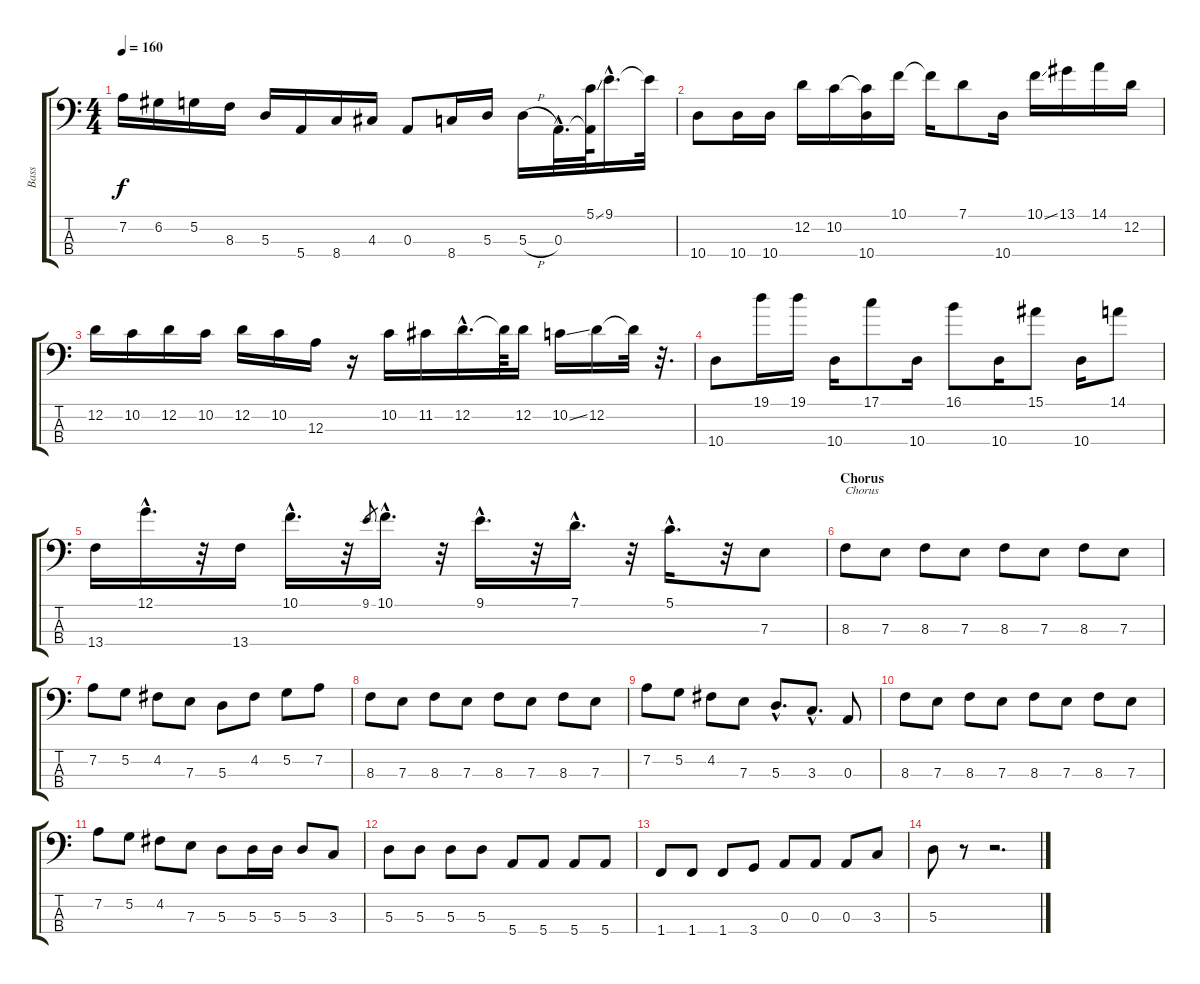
\track ("Bass" "Bass") {instrument electricbasspick}
\staff {score tabs}
\tuning (G2 D2 A1 E1) {hide}
\ts (4 4)
\tempo 160
\clef f4
\ks c
7.2.16{dy f} 6.2.16 5.2.16 8.3.16 5.3.16 5.4.16 8.4.16 4.3.16 0.3.8 8.4.16 5.3.16 5.3{h}.16 0.3{hac}.32{d} (5.1{ss} 0.3{t}).64 9.1{hac}.16{d} 9.1{t}.32 |
10.4.8 10.4.16 10.4.16 12.2.16 10.2.16 (10.2{t} 10.4).16 10.1.16 10.1{t}.16 7.1.8 10.4.16 10.1{ss}.16 13.1.16 14.1.16 12.2.16 |
12.2.16 10.2.16 12.2.16 10.2.16 12.2.16 10.2.16 12.3.16 r.16 10.2.16 11.2.16 12.2{hac}.16{d} 12.2{t}.64 12.2.16 10.2{ss}.16 12.2.16 12.2{t}.32 r.32{d} |
10.4.8 19.1.16 19.1.16 10.4.16 17.1.8 10.4.16 16.1.8 10.4.16 15.1.8 10.4.16 14.1.8 |
13.4.16 12.1{hac}.16{d} r.32 13.4.16 10.1{hac}.16{d} r.32 9.1.8{gr} 10.1{hac}.16{d} r.32 9.1{hac}.16{d} r.32 7.1{hac}.16{d} r.32 5.1{hac}.16{d} r.32 7.3.8 |
\section ("" "Chorus")
8.3.8{txt "Chorus"} 7.3.8 8.3.8 7.3.8 8.3.8 7.3.8 8.3.8 7.3.8 |
7.2.8 5.2.8 4.2.8 7.3.8 5.3.8 4.2.8 5.2.8 7.2.8 |
8.3.8 7.3.8 8.3.8 7.3.8 8.3.8 7.3.8 8.3.8 7.3.8 |
7.2.8 5.2.8 4.2.8 7.3.8 5.3{hac}.8{d} 3.3{hac}.8{d} 0.3.8 |
8.3.8 7.3.8 8.3.8 7.3.8 8.3.8 7.3.8 8.3.8 7.3.8 |
7.2.8 5.2.8 4.2.8 7.3.8 5.3.8 5.3.16 5.3.16 5.3.8 3.3.8 |
5.3.8 5.3.8 5.3.8 5.3.8 5.4.8 5.4.8 5.4.8 5.4.8 |
1.4.8 1.4.8 1.4.8 3.4.8 0.3.8 0.3.8 0.3.8 3.3.8 |
5.3.8 r.8 r.2{d}
